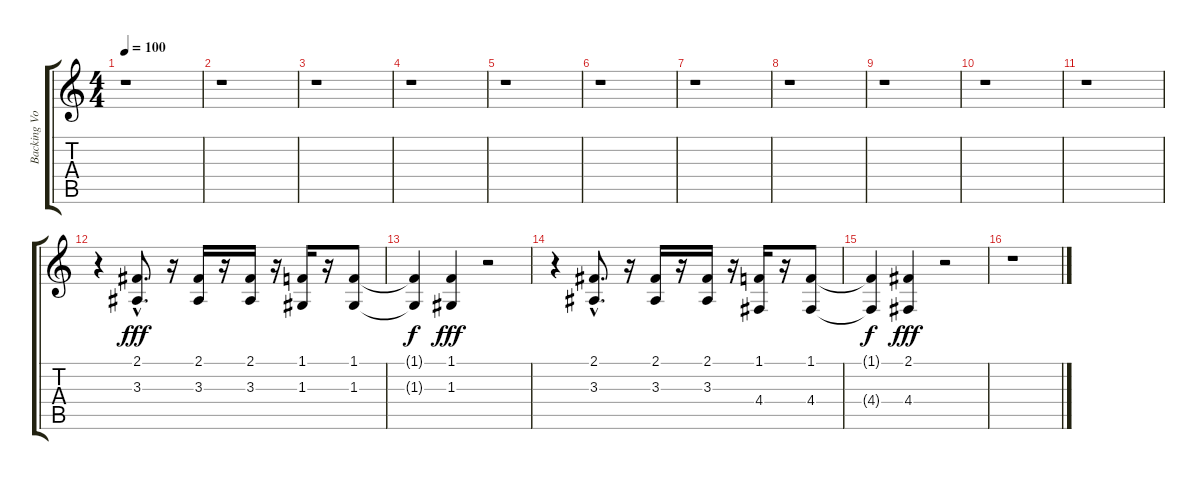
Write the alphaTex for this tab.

\track ("Backing Vocals" "Backing Vo") {instrument brightacousticpiano}
\staff {score tabs}
\tuning (E4 B3 G3 D3 A2 E2) {hide}
\ts (4 4)
\tempo 100
\clef g2
\ks c
r.1{dy fff} |
r.1 |
r.1 |
r.1 |
r.1 |
r.1 |
r.1 |
r.1 |
r.1 |
r.1 |
r.1 |
r.4 (2.1{hac} 3.3{hac}).8{d} r.16 (2.1 3.3).16 r.16 (2.1 3.3).16 r.16 (1.1 1.3).16 r.16 (1.1 1.3).8 |
(1.1{t} 1.3{t}).4{dy f} (1.1 1.3).4{dy fff} r.2 |
r.4 (2.1{hac} 3.3{hac}).8{d} r.16 (2.1 3.3).16 r.16 (2.1 3.3).16 r.16 (1.1 4.4).16 r.16 (1.1 4.4).8 |
(1.1{t} 4.4{t}).4{dy f} (2.1 4.4).4{dy fff} r.2 |
r.1
